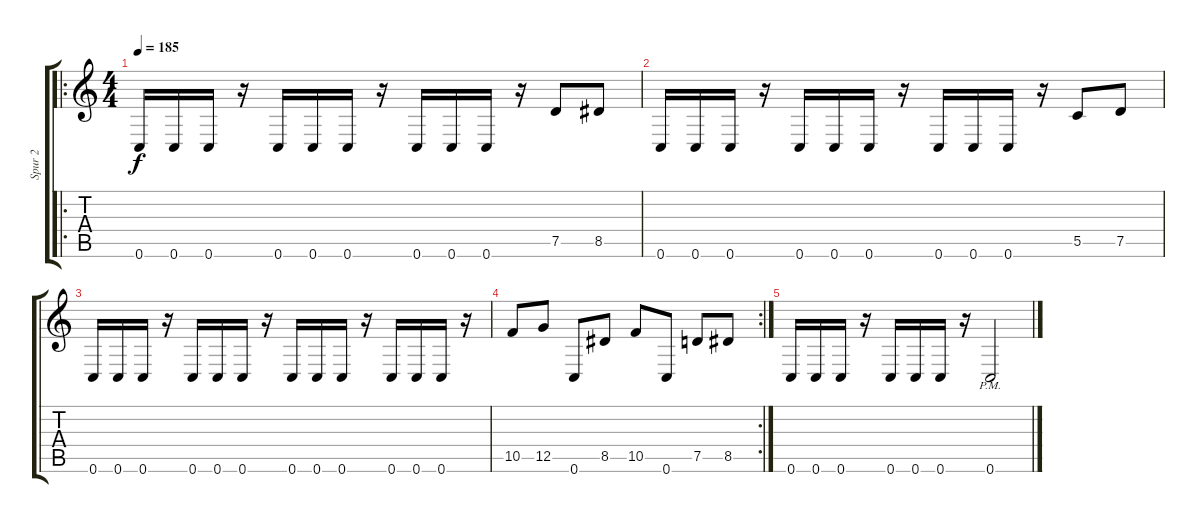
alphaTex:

\track ("Spur 2" "Spur 2") {instrument distortionguitar}
\staff {score tabs}
\tuning (D4 A3 F3 C3 G2 C2) {hide}
\ro
\ts (4 4)
\tempo 185
\clef g2
\ks c
0.6.16{dy f} 0.6.16 0.6.16 r.16 0.6.16 0.6.16 0.6.16 r.16 0.6.16 0.6.16 0.6.16 r.16 7.5.8 8.5.8 |
0.6.16 0.6.16 0.6.16 r.16 0.6.16 0.6.16 0.6.16 r.16 0.6.16 0.6.16 0.6.16 r.16 5.5.8 7.5.8 |
0.6.16 0.6.16 0.6.16 r.16 0.6.16 0.6.16 0.6.16 r.16 0.6.16 0.6.16 0.6.16 r.16 0.6.16 0.6.16 0.6.16 r.16 |
\rc 2
10.5.8 12.5.8 0.6.8 8.5.8 10.5.8 0.6.8 7.5.8 8.5.8 |
0.6.16 0.6.16 0.6.16 r.16 0.6.16 0.6.16 0.6.16 r.16 0.6{pm}.2
